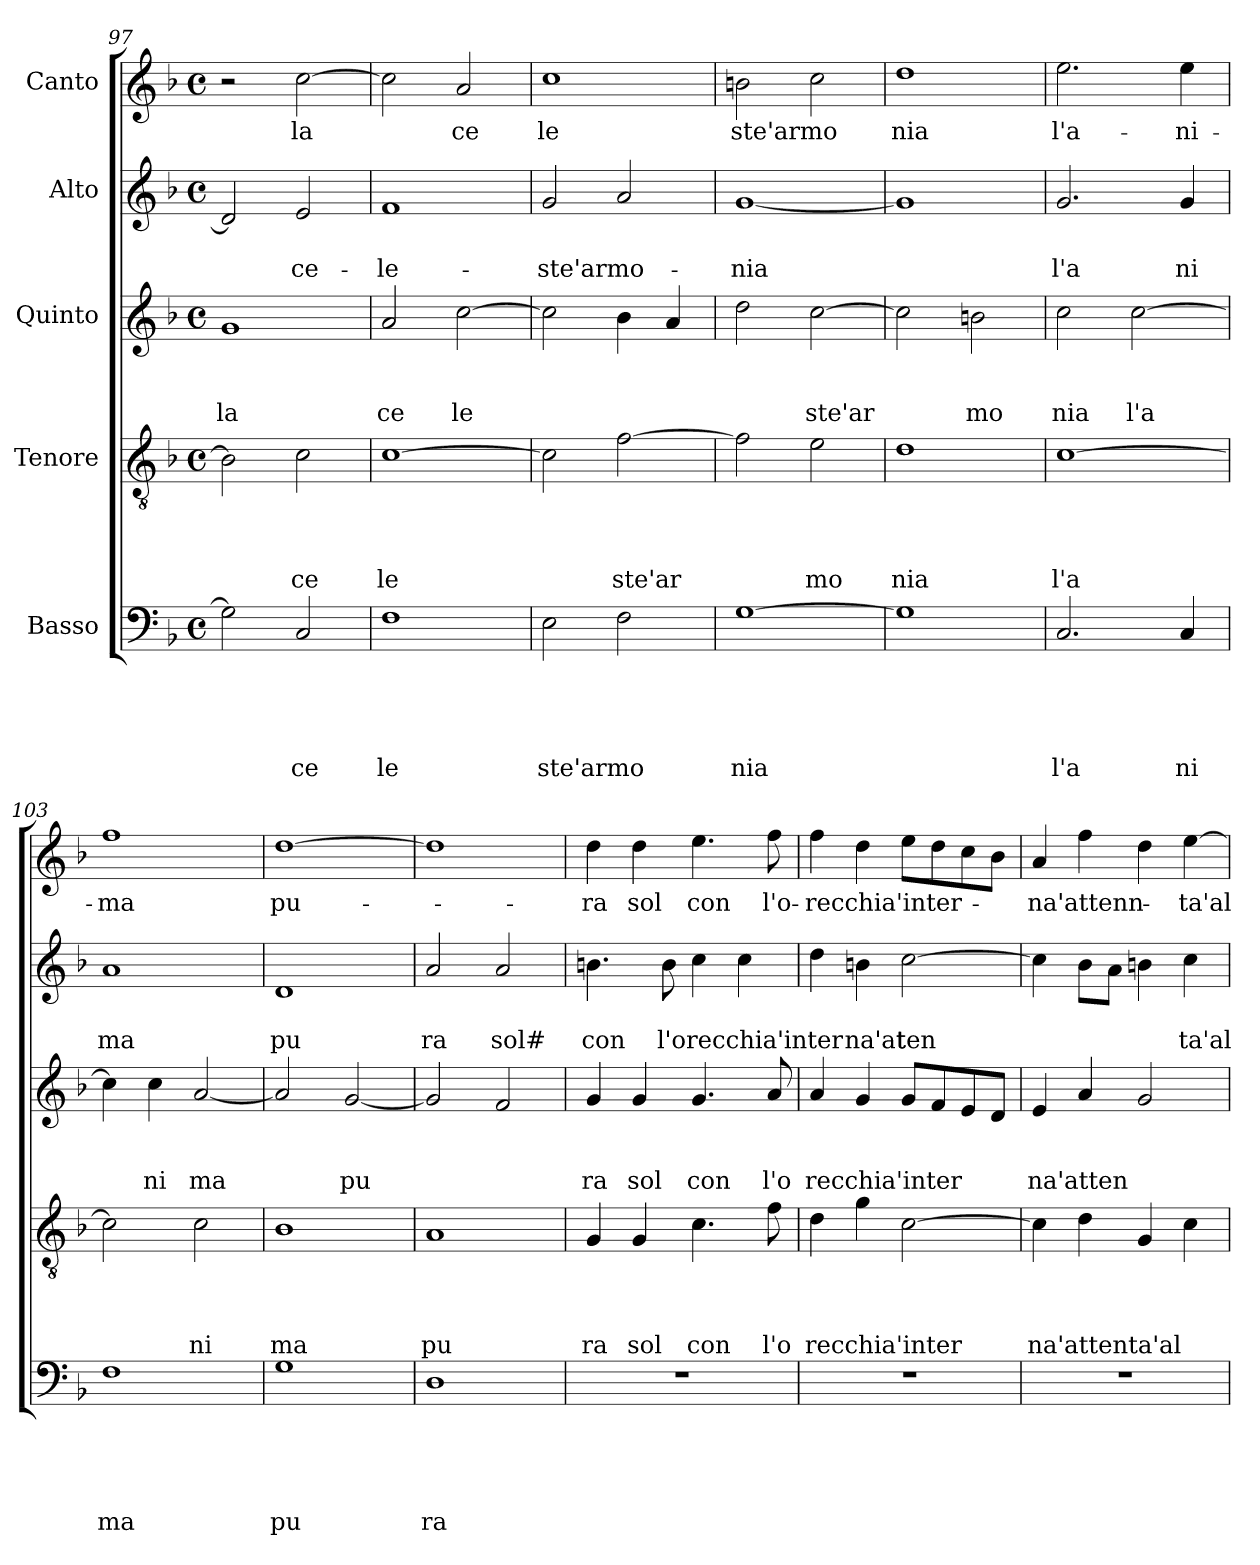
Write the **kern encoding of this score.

**kern	**text	**text	**text	**text	**text	**kern	**text	**text	**text	**text	**kern	**text	**text	**text	**kern	**text	**text	**kern	**text
*part5	*part5	*part5	*part5	*part5	*part5	*part4	*part4	*part4	*part4	*part4	*part3	*part3	*part3	*part3	*part2	*part2	*part2	*part1	*part1
*staff5	*staff5	*staff5	*staff5	*staff5	*staff5	*staff4	*staff4	*staff4	*staff4	*staff4	*staff3	*staff3	*staff3	*staff3	*staff2	*staff2	*staff2	*staff1	*staff1
*I"Basso	*	*	*	*	*	*I"Tenore	*	*	*	*	*I"Quinto	*	*	*	*I"Alto	*	*	*I"Canto	*
*clefF4	*	*	*	*	*	*clefGv2	*	*	*	*	*clefG2	*	*	*	*clefG2	*	*	*clefG2	*
*k[b-]	*	*	*	*	*	*k[b-]	*	*	*	*	*k[b-]	*	*	*	*k[b-]	*	*	*k[b-]	*
*F:	*	*	*	*	*	*F:	*	*	*	*	*F:	*	*	*	*F:	*	*	*F:	*
*M4/4	*	*	*	*	*	*M4/4	*	*	*	*	*M4/4	*	*	*	*M4/4	*	*	*M4/4	*
*met(c)	*	*	*	*	*	*met(c)	*	*	*	*	*met(c)	*	*	*	*met(c)	*	*	*met(c)	*
=97	=97	=97	=97	=97	=97	=97	=97	=97	=97	=97	=97	=97	=97	=97	=97	=97	=97	=97	=97
!	!	!	!	!	!	!	!	!	!	!	!	!	!	!LO:LY:b	!	!	!	!	!
2G\]	.	.	.	.	.	2B\]	.	.	.	.	1g	.	.	la	2d/]	.	.	2r	.
!	!	!	!	!	!LO:LY:b	!	!	!	!	!LO:LY:b	!	!	!	!	!	!	!LO:LY:b	!	!LO:LY:b
2C/	.	.	.	.	ce	2c\	.	.	.	ce	.	.	.	.	2e/	.	ce-	[>2cc\	la
=98	=98	=98	=98	=98	=98	=98	=98	=98	=98	=98	=98	=98	=98	=98	=98	=98	=98	=98	=98
!	!	!	!	!	!LO:LY:b	!	!	!	!	!LO:LY:b	!	!	!	!LO:LY:b	!	!	!LO:LY:b	!	!
1F	.	.	.	.	le	[>1c	.	.	.	le	2a/	.	.	ce	1f	.	-le-	2cc\]	.
!	!	!	!	!	!	!	!	!	!	!	!	!	!	!LO:LY:b	!	!	!	!	!LO:LY:b
.	.	.	.	.	.	.	.	.	.	.	[>2cc\	.	.	le	.	.	.	2a/	ce
=99	=99	=99	=99	=99	=99	=99	=99	=99	=99	=99	=99	=99	=99	=99	=99	=99	=99	=99	=99
!	!	!	!	!	!LO:LY:b	!	!	!	!	!	!	!	!	!	!	!	!LO:LY:b	!	!LO:LY:b
2E\	.	.	.	.	ste'armo	2c\]	.	.	.	.	2cc\]	.	.	.	2g/	.	-ste'armo-	1cc	le
!	!	!	!	!	!	!	!	!	!	!LO:LY:b	!	!	!	!	!	!	!	!	!
2F\	.	.	.	.	.	[>2f\	.	.	.	ste'ar	4b-\	.	.	.	2a/	.	.	.	.
.	.	.	.	.	.	.	.	.	.	.	4a/	.	.	.	.	.	.	.	.
=100	=100	=100	=100	=100	=100	=100	=100	=100	=100	=100	=100	=100	=100	=100	=100	=100	=100	=100	=100
!	!	!	!	!	!LO:LY:b	!	!	!	!	!	!	!	!	!	!	!	!LO:LY:b	!	!LO:LY:b
[>1G	.	.	.	.	nia	2f\]	.	.	.	.	2dd\	.	.	.	[<1g	.	-nia	2bn\	ste'armo
!	!	!	!	!	!	!	!	!	!	!LO:LY:b	!	!	!	!LO:LY:b	!	!	!	!	!
.	.	.	.	.	.	2e\	.	.	.	mo	[>2cc\	.	.	ste'ar	.	.	.	2cc\	.
=101	=101	=101	=101	=101	=101	=101	=101	=101	=101	=101	=101	=101	=101	=101	=101	=101	=101	=101	=101
!	!	!	!	!	!	!	!	!	!	!LO:LY:b	!	!	!	!	!	!	!	!	!LO:LY:b
1G]	.	.	.	.	.	1d	.	.	.	nia	2cc\]	.	.	.	1g]	.	.	1dd	nia
!	!	!	!	!	!	!	!	!	!	!	!	!	!	!LO:LY:b	!	!	!	!	!
.	.	.	.	.	.	.	.	.	.	.	2bn\	.	.	mo	.	.	.	.	.
!!LO:LB:g=z
=102	=102	=102	=102	=102	=102	=102	=102	=102	=102	=102	=102	=102	=102	=102	=102	=102	=102	=102	=102
!	!	!	!	!	!LO:LY:b	!	!	!	!	!LO:LY:b	!	!	!	!LO:LY:b	!	!	!LO:LY:b	!	!LO:LY:b
2.C/	.	.	.	.	l'a	[>1c	.	.	.	l'a	2cc\	.	.	nia	2.g/	.	l'a	2.ee\	l'a-
!	!	!	!	!	!	!	!	!	!	!	!	!	!	!LO:LY:b	!	!	!	!	!
.	.	.	.	.	.	.	.	.	.	.	[>2cc\	.	.	l'a	.	.	.	.	.
!	!	!	!	!	!LO:LY:b	!	!	!	!	!	!	!	!	!	!	!	!LO:LY:b	!	!LO:LY:b
4C/	.	.	.	.	ni	.	.	.	.	.	.	.	.	.	4g/	.	ni	4ee\	-ni-
=103	=103	=103	=103	=103	=103	=103	=103	=103	=103	=103	=103	=103	=103	=103	=103	=103	=103	=103	=103
!	!	!	!	!	!LO:LY:b	!	!	!	!	!	!	!	!	!	!	!	!LO:LY:b	!	!LO:LY:b
1F	.	.	.	.	ma	2c\]	.	.	.	.	4cc\]	.	.	.	1a	.	ma	1ff	-ma
!	!	!	!	!	!	!	!	!	!	!	!	!	!	!LO:LY:b	!	!	!	!	!
.	.	.	.	.	.	.	.	.	.	.	4cc\	.	.	ni	.	.	.	.	.
!	!	!	!	!	!	!	!	!	!	!LO:LY:b	!	!	!	!LO:LY:b	!	!	!	!	!
.	.	.	.	.	.	2c\	.	.	.	ni	[<2a/	.	.	ma	.	.	.	.	.
=104	=104	=104	=104	=104	=104	=104	=104	=104	=104	=104	=104	=104	=104	=104	=104	=104	=104	=104	=104
!	!	!	!	!	!LO:LY:b	!	!	!	!	!LO:LY:b	!	!	!	!	!	!	!LO:LY:b	!	!LO:LY:b
1G	.	.	.	.	pu	1B-	.	.	.	ma	2a/]	.	.	.	1d	.	pu	[>1dd	pu-
!	!	!	!	!	!	!	!	!	!	!	!	!	!	!LO:LY:b	!	!	!	!	!
.	.	.	.	.	.	.	.	.	.	.	[<2g/	.	.	pu	.	.	.	.	.
=105	=105	=105	=105	=105	=105	=105	=105	=105	=105	=105	=105	=105	=105	=105	=105	=105	=105	=105	=105
!	!	!	!	!	!LO:LY:b	!	!	!	!	!LO:LY:b	!	!	!	!	!	!	!LO:LY:b	!	!
1D	.	.	.	.	ra	1A	.	.	.	pu	2g/]	.	.	.	2a/	.	ra	1dd]	.
!	!	!	!	!	!	!	!	!	!	!	!	!	!	!	!	!	!LO:LY:b:rj	!	!
.	.	.	.	.	.	.	.	.	.	.	2f/	.	.	.	2a/	.	sol#	.	.
=106	=106	=106	=106	=106	=106	=106	=106	=106	=106	=106	=106	=106	=106	=106	=106	=106	=106	=106	=106
!	!	!	!	!	!	!	!	!	!	!LO:LY:b	!	!	!	!LO:LY:b	!	!	!LO:LY:b	!	!LO:LY:b
1r	.	.	.	.	.	4G/	.	.	.	ra	4g/	.	.	ra	4.bn\	.	con	4dd\	-ra
!	!	!	!	!	!	!	!	!	!	!LO:LY:b	!	!	!	!LO:LY:b	!	!	!	!	!LO:LY:b
.	.	.	.	.	.	4G/	.	.	.	sol	4g/	.	.	sol	.	.	.	4dd\	sol
!	!	!	!	!	!	!	!	!	!	!	!	!	!	!	!	!	!LO:LY:b	!	!
.	.	.	.	.	.	.	.	.	.	.	.	.	.	.	8b\	.	l'orecchia'inter	.	.
!	!	!	!	!	!	!	!	!	!	!LO:LY:b	!	!	!	!LO:LY:b	!	!	!	!	!LO:LY:b
.	.	.	.	.	.	4.c\	.	.	.	con	4.g/	.	.	con	4cc\	.	.	4.ee\	con
.	.	.	.	.	.	.	.	.	.	.	.	.	.	.	4cc\	.	.	.	.
!	!	!	!	!	!	!	!	!	!	!LO:LY:b	!	!	!	!LO:LY:b	!	!	!	!	!LO:LY:b
.	.	.	.	.	.	8f\	.	.	.	l'o	8a/	.	.	l'o	.	.	.	8ff\	l'o-
=107	=107	=107	=107	=107	=107	=107	=107	=107	=107	=107	=107	=107	=107	=107	=107	=107	=107	=107	=107
!	!	!	!	!	!	!	!	!	!	!LO:LY:b	!	!	!	!LO:LY:b	!	!	!	!	!LO:LY:b
1r	.	.	.	.	.	4d\	.	.	.	recchia'inter	4a/	.	.	recchia'inter	4dd\	.	.	4ff\	-recchia'inter-
!	!	!	!	!	!	!	!	!	!	!	!	!	!	!	!	!	!LO:LY:b	!	!
.	.	.	.	.	.	4g\	.	.	.	.	4g/	.	.	.	4bn\	.	na'at	4dd\	.
!	!	!	!	!	!	!	!	!	!	!	!	!	!	!	!	!	!LO:LY:b	!	!
.	.	.	.	.	.	[>2c\	.	.	.	.	8g/L	.	.	.	[>2cc\	.	ten	8ee\L	.
.	.	.	.	.	.	.	.	.	.	.	8f/	.	.	.	.	.	.	8dd\	.
.	.	.	.	.	.	.	.	.	.	.	8e/	.	.	.	.	.	.	8cc\	.
.	.	.	.	.	.	.	.	.	.	.	8d/J	.	.	.	.	.	.	8b-\J	.
=108	=108	=108	=108	=108	=108	=108	=108	=108	=108	=108	=108	=108	=108	=108	=108	=108	=108	=108	=108
!	!	!	!	!	!	!	!	!	!	!LO:LY:b	!	!	!	!LO:LY:b	!	!	!	!	!LO:LY:b
1r	.	.	.	.	.	4c\]	.	.	.	na'attenta'al	4e/	.	.	na'atten	4cc\]	.	.	4a/	-na'attenn-
.	.	.	.	.	.	4d\	.	.	.	.	4a/	.	.	.	8b-\L	.	.	4ff\	.
.	.	.	.	.	.	.	.	.	.	.	.	.	.	.	8a\J	.	.	.	.
.	.	.	.	.	.	4G/	.	.	.	.	2g/	.	.	.	4bn\	.	.	4dd\	.
!	!	!	!	!	!	!	!	!	!	!	!	!	!	!	!	!	!LO:LY:b	!	!LO:LY:b
.	.	.	.	.	.	4c\	.	.	.	.	.	.	.	.	4cc\	.	ta'al	[>4ee\	-ta'al
=	=	=	=	=	=	=	=	=	=	=	=	=	=	=	=	=	=	=	=
*-	*-	*-	*-	*-	*-	*-	*-	*-	*-	*-	*-	*-	*-	*-	*-	*-	*-	*-	*-
